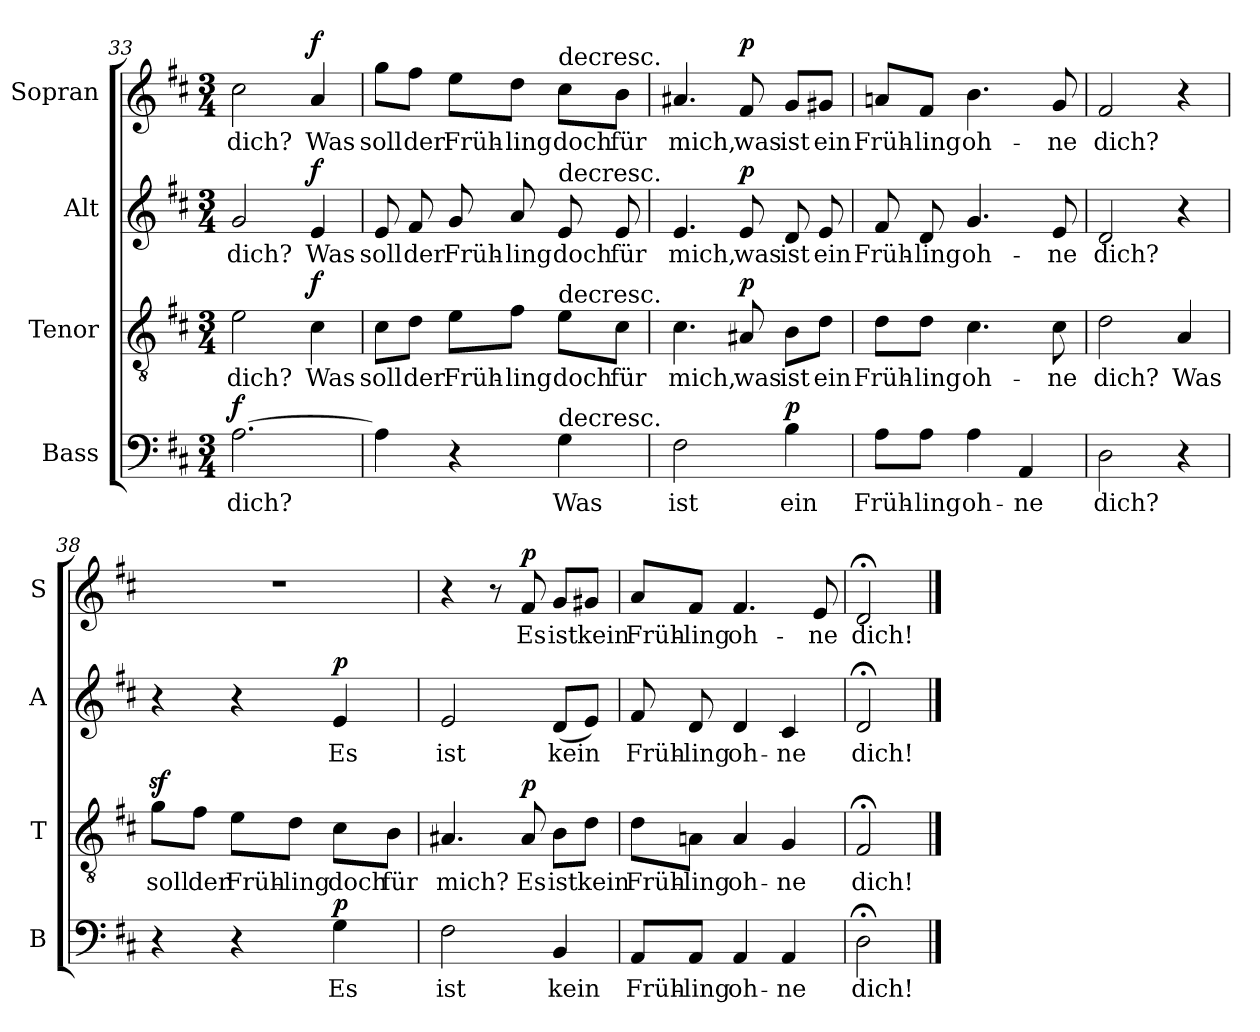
**kern	**text	**dynam	**kern	**text	**dynam	**kern	**text	**dynam	**kern	**text	**dynam
*part4	*part4	*part4	*part3	*part3	*part3	*part2	*part2	*part2	*part1	*part1	*part1
*staff4	*staff4	*staff4	*staff3	*staff3	*staff3	*staff2	*staff2	*staff2	*staff1	*staff1	*staff1
*I"Bass	*	*	*I"Tenor	*	*	*I"Alt	*	*	*I"Sopran	*	*
*I'B	*	*	*I'T	*	*	*I'A	*	*	*I'S	*	*
*clefF4	*	*	*clefGv2	*	*	*clefG2	*	*	*clefG2	*	*
*k[f#c#]	*	*	*k[f#c#]	*	*	*k[f#c#]	*	*	*k[f#c#]	*	*
*D:	*	*	*D:	*	*	*D:	*	*	*D:	*	*
*M3/4	*	*	*M3/4	*	*	*M3/4	*	*	*M3/4	*	*
=33	=33	=33	=33	=33	=33	=33	=33	=33	=33	=33	=33
!	!	!LO:DY:a	!	!	!	!	!	!	!	!	!
[2.A	dich?	f	2e	dich?	.	2g	dich?	.	2cc#	dich?	.
!	!	!	!	!	!LO:DY:a	!	!	!LO:DY:a	!	!	!LO:DY:a
.	.	.	4c#	Was	f	4e	Was	f	4a	Was	f
=34	=34	=34	=34	=34	=34	=34	=34	=34	=34	=34	=34
4A]	.	.	8c#\L	soll	.	8e	soll	.	8gg\L	soll	.
.	.	.	8d\J	der	.	8f#	der	.	8ff#\J	der	.
4r	.	.	8e\L	Früh-	.	8g	Früh-	.	8ee\L	Früh-	.
.	.	.	8f#\J	-ling	.	8a	-ling	.	8dd\J	-ling	.
!	!	!	!	!	!	!	!	!	!LO:TX:a:t=decresc.	!	!
!	!	!	!	!	!	!LO:TX:a:t=decresc.	!	!	!	!	!
!	!	!	!LO:TX:a:t=decresc.	!	!	!	!	!	!	!	!
!LO:TX:a:t=decresc.	!	!	!	!	!	!	!	!	!	!	!
4G	Was	.	8e\L	doch	.	8e	doch	.	8cc#\L	doch	.
.	.	.	8c#\J	für	.	8e	für	.	8b\J	für	.
=35	=35	=35	=35	=35	=35	=35	=35	=35	=35	=35	=35
2F#	ist	.	4.c#	mich,	.	4.e	mich,	.	4.a#X	mich,	.
!	!	!	!	!	!LO:DY:a	!	!	!LO:DY:a	!	!	!LO:DY:a
.	.	.	8A#X	was	p	8e	was	p	8f#	was	p
!	!	!LO:DY:a	!	!	!	!	!	!	!	!	!
4B	ein	p	8B\L	ist	.	8d	ist	.	8g/L	ist	.
.	.	.	8d\J	ein	.	8e	ein	.	8g#X/J	ein	.
=36	=36	=36	=36	=36	=36	=36	=36	=36	=36	=36	=36
8A\L	Früh-	.	8d\L	Früh-	.	8f#	Früh-	.	8an/L	Früh-	.
8A\J	-ling	.	8d\J	-ling	.	8d	-ling	.	8f#/J	-ling	.
4A	oh-	.	4.c#	oh-	.	4.g	oh-	.	4.b	oh-	.
4AA	-ne	.	.	.	.	.	.	.	.	.	.
.	.	.	8c#	-ne	.	8e	-ne	.	8g	-ne	.
=37	=37	=37	=37	=37	=37	=37	=37	=37	=37	=37	=37
2D	dich?	.	2d	dich?	.	2d	dich?	.	2f#	dich?	.
4r	.	.	4A	Was	.	4r	.	.	4r	.	.
=38	=38	=38	=38	=38	=38	=38	=38	=38	=38	=38	=38
4r	.	.	8gz>\L	soll	.	4r	.	.	2.r	.	.
.	.	.	8f#\J	der	.	.	.	.	.	.	.
4r	.	.	8e\L	Früh-	.	4r	.	.	.	.	.
.	.	.	8d\J	-ling	.	.	.	.	.	.	.
!	!	!LO:DY:a	!	!	!	!	!	!LO:DY:a	!	!	!
4G	Es	p	8c#\L	doch	.	4e	Es	p	.	.	.
.	.	.	8B\J	für	.	.	.	.	.	.	.
=39	=39	=39	=39	=39	=39	=39	=39	=39	=39	=39	=39
2F#	ist	.	4.A#X	mich?	.	2e	ist	.	4r	.	.
.	.	.	.	.	.	.	.	.	8r	.	.
!	!	!	!	!	!LO:DY:a	!	!	!	!	!	!LO:DY:a
.	.	.	8A#	Es	p	.	.	.	8f#	Es	p
4BB	kein	.	8B\L	ist	.	(8dL	kein	.	8g/L	ist	.
.	.	.	8d\J	kein	.	8eJ)	.	.	8g#X/J	kein	.
=40	=40	=40	=40	=40	=40	=40	=40	=40	=40	=40	=40
8AA/L	Früh-	.	8d\L	Früh-	.	8f#	Früh-	.	8a/L	Früh-	.
8AA/J	-ling	.	8An\J	-ling	.	8d	-ling	.	8f#/J	-ling	.
4AA	oh-	.	4A	oh-	.	4d	oh-	.	4.f#	oh-	.
4AA	-ne	.	4G	-ne	.	4c#	-ne	.	.	.	.
.	.	.	.	.	.	.	.	.	8e	-ne	.
=41	=41	=41	=41	=41	=41	=41	=41	=41	=41	=41	=41
2D;<	dich!	.	2F#;<	dich!	.	2d;<	dich!	.	2d;<	dich!	.
==	==	==	==	==	==	==	==	==	==	==	==
*-	*-	*-	*-	*-	*-	*-	*-	*-	*-	*-	*-
